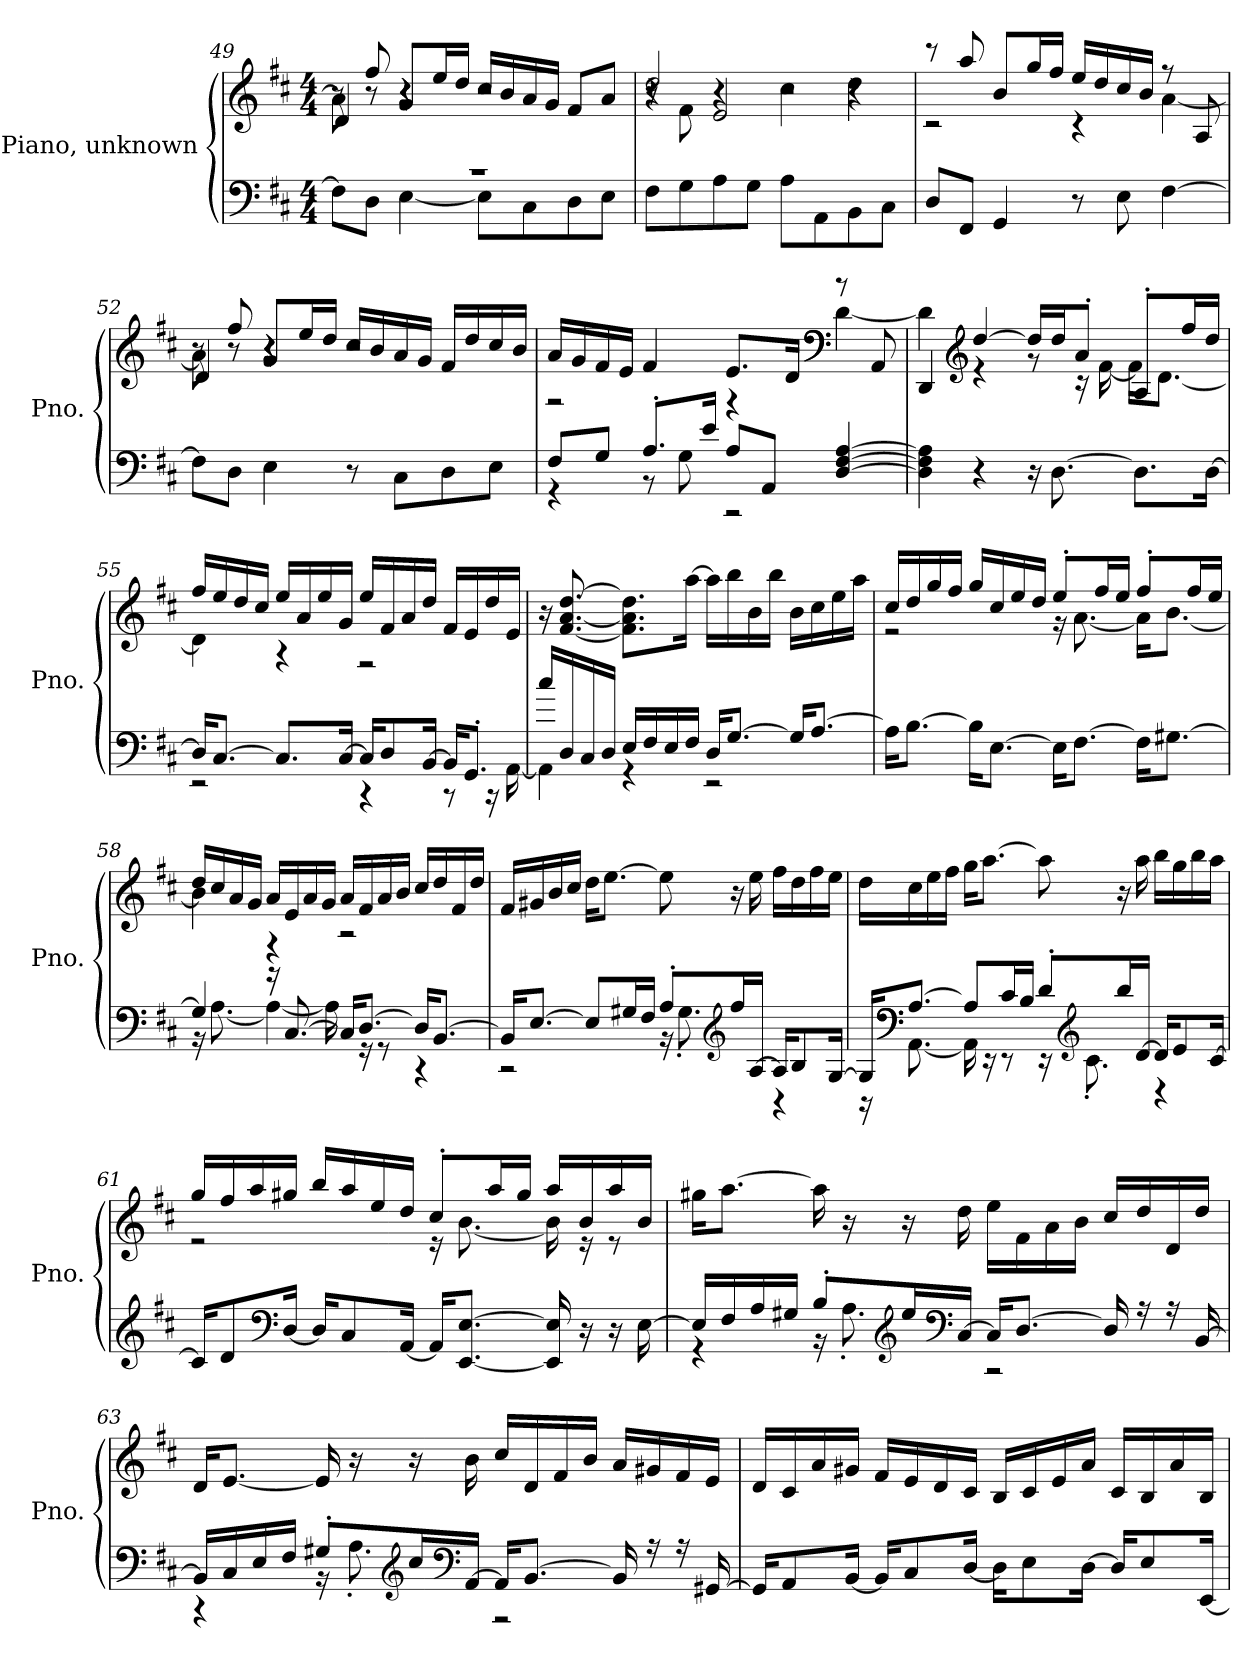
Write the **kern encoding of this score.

**kern	**kern
*part1	*part1
*staff2	*staff1
*I"Piano, unknown	*
*I'Pno.	*
*clefF4	*clefG2
*k[f#c#]	*k[f#c#]
*M4/4	*M4/4
=49	=49
*^	*^
*	*	*	*^
1r	8F#\L]	8r	8a\]	4d/
.	8D\J	8ff#/	8r	.
.	[4E\	8g/L	4r	4r
.	.	16ee/L	.	.
.	.	16dd/JJ	.	.
.	8E\L]	16cc#/LL	2r	2r
.	.	16b/	.	.
.	8C#\	16a/	.	.
.	.	16g/JJ	.	.
.	8D\	8f#/L	.	.
.	8E\J	8a/J	.	.
*v	*v	*	*	*
=50	=50	=50	=50
8F#\L	2dd/	8r	4r
8G\	.	8f#\	.
8A\	.	4r	2e/
8G\J	.	.	.
8A\L	2r	4cc#\	.
8AA\	.	.	.
8BB\	.	4dd\	4r
8C#\J	.	.	.
*	*	*v	*v
=51	=51	=51
8D/L	8r	2r
8FF#/J	8aa/	.
4GG/	8b/L	.
.	16gg/L	.
.	16ff#/JJ	.
8r	16ee/LL	4r
.	16dd/	.
8E\	16cc#/	.
.	16b/JJ	.
[4F#\	8r	[4a\
.	8A/	.
!!LO:PB:g=z
=52	=52	=52
*	*	*^
8F#\L]	8r	8a\]	4d/
8D\J	8ff#/	8r	.
4E\	8g/L	4r	4r
.	16ee/L	.	.
.	16dd/JJ	.	.
8r	16cc#/LL	2r	2r
.	16b/	.	.
8C#\L	16a/	.	.
.	16g/JJ	.	.
8D\	16f#/LL	.	.
.	16dd/	.	.
8E\J	16cc#/	.	.
.	16b/JJ	.	.
*	*	*v	*v
=53	=53	=53
*^	*	*
8F#/L	4r	16a/LL	2r
.	.	16g/	.
8G/J	.	16f#/	.
.	.	16e/JJ	.
8.A'/L	8r	4f#/	.
.	8G\	.	.
16e/Jk	.	.	.
8A/L	2r	8.e/L	4r
8AA/J	.	.	.
.	.	16d/Jk	.
*	*	*clefF4	*
[4D/ [4F#/ [4A/	.	8r	[4d\
.	.	8AA/	.
*v	*v	*	*
=54	=54	=54
4D\] 4F#\] 4A\]	4DD/	4d\]
*	*clefG2	*
4r	[4dd/	4r
16r	16dd/LL]	8r
[8.D\	16dd/J	.
.	8a'/J	16r
.	.	[16f#\
8.D\L]	8A'/L	16f#\KL]
.	.	[8.d\J
.	16ff#/L	.
[16D\Jk	16dd/JJ	.
!!LO:LB:g=z	!!
=55	=55	=55
*^	*	*
16D/KL]	2r	16ff#/LL	4d\]
[8.C#/J	.	16ee/	.
.	.	16dd/	.
.	.	16cc#/JJ	.
8.C#/L]	.	16ee/LL	4r
.	.	16a/	.
.	.	16ee/	.
[16C#/Jk	.	16g/JJ	.
16C#/KL]	4r	16ee/LL	2r
8D/	.	16f#/	.
.	.	16a/	.
[16BB/Jk	.	16dd/JJ	.
16BB/KL]	8r	16f#/LL	.
8.GG'/J	.	16e/	.
.	16r	16dd/	.
.	[16AA\	16e/JJ	.
*	*	*v	*v
=56	=56	=56
16cc#/LL	4AA\]	16r
16D/	.	[8.f#/ [8.a/ [8.dd/
16C#/	.	.
16D/JJ	.	.
16E/LL	4r	8.f#\] 8.a\] 8.dd\]L
16F#/	.	.
16E/	.	.
16F#/JJ	.	[16aa\Jk
16D/KL	2r	16aa\LL]
[8.G/J	.	16bb\
.	.	16b\
.	.	16bb\JJ
16G/KL]	.	16b\LL
[8.A/J	.	16cc#\
.	.	16ee\
.	.	16aa\JJ
*v	*v	*
!!LO:LB:g=z
=57	=57
*	*^
16A\KL]	16cc#/LL	2r
[8.B\J	16dd/	.
.	16gg/	.
.	16ff#/JJ	.
16B\KL]	16gg/LL	.
[8.E\J	16cc#/	.
.	16ee/	.
.	16dd/JJ	.
16E\KL]	8ee'/L	16r
[8.F#\J	.	[8.a\
.	16ff#/L	.
.	16ee/JJ	.
16F#\KL]	8ff#'/L	16a\KL]
[8.G#X\J	.	[8.b\J
.	16ff#/L	.
.	16ee/JJ	.
=58	=58	=58
*^	*	*
4G#/]	16r	16dd/LL	4b\]
.	[8.A\	16cc#/	.
.	.	16a/	.
.	.	16g/JJ	.
16r	4A\_	16a/LL	4r
[8.C#/	.	16e/	.
.	.	16a/	.
.	.	16g/JJ	.
16C#/KL]	16A\]	16a/LL	2r
[8.D/J	16r	16f#/	.
.	8r	16a/	.
.	.	16b/JJ	.
16D/KL]	4r	16cc#/LL	.
[8.BB/J	.	16dd/	.
.	.	16f#/	.
.	.	16dd/JJ	.
*	*	*v	*v
!!LO:LB:g=z
=59	=59	=59
16BB/KL]	2r	16f#/LL
[8.E/J	.	16g#X/
.	.	16b/
.	.	16cc#/JJ
8E/L]	.	16dd\KL
.	.	[8.ee\J
16G#X/L	.	.
16F#/JJ	.	.
8A'/L	16r	8ee\]
.	8.G#'\	.
*clefG2	*	*
16ff#/L	.	16r
[16A/JJ	.	16ee\
16A/KL]	4r	16ff#\LL
8B/	.	16dd\
.	.	16ff#\
[16G#/Jk	.	16ee\JJ
=60	=60	=60
16G#/KL]	16r	16dd\LL
*clefF4	*	*
[8.A/J	[8.AA\	16cc#\
.	.	16ee\
.	.	16ff#\JJ
8A/L]	16AA\]	16gg\KL
.	16r	[8.aa\J
16c#/L	8r	.
16B/JJ	.	.
8d'/L	16r	8aa\]
*clefG2	*	*
.	8.c#'\	.
16bb/L	.	16r
[16d/JJ	.	16aa\
16d/KL]	4r	16bb\LL
8e/	.	16gg\
.	.	16bb\
[16c#/Jk	.	16aa\JJ
*v	*v	*
!!LO:LB:g=z
=61	=61
*	*^
16c#/KL]	16gg/LL	2r
8d/	16ff#/	.
.	16aa/	.
*clefF4	*	*
[16D/Jk	16gg#X/JJ	.
16D/KL]	16bb/LL	.
8C#/	16aa/	.
.	16ee/	.
[16AA/Jk	16dd/JJ	.
16AA/KL]	8cc#'/L	16r
[8.EE/ [8.E/J	.	[8.b\
.	16aa/L	.
.	16gg#/JJ	.
16EE/] 16E/]	16aa/LL	16b\]
16r	16b/	16r
16r	16aa/	8r
[16E\	16b/JJ	.
*	*v	*v
=62	=62
*^	*
16E/LL]	4r	16gg#X\KL
16F#/	.	[8.aa\J
16A/	.	.
16G#X/JJ	.	.
8B'/L	16r	16aa\]
.	8.A'\	16r
*clefG2	*	*
16ee/L	.	16r
*clefF4	*	*
[16C#/JJ	.	16dd\
16C#/KL]	2r	16ee\LL
[8.D/J	.	16f#\
.	.	16a\
.	.	16b\JJ
16D/]	.	16cc#/LL
16r	.	16dd/
16r	.	16d/
[16BB/	.	16dd/JJ
!!LO:LB:g=z
=63	=63	=63
16BB/LL]	4r	16d/KL
16C#/	.	[8.e/J
16E/	.	.
16F#/JJ	.	.
8G#X'/L	16r	16e/]
.	8.A'\	16r
*clefG2	*	*
16cc#/L	.	16r
*clefF4	*	*
[16AA/JJ	.	16b\
16AA/KL]	2r	16cc#/LL
[8.BB/J	.	16d/
.	.	16f#/
.	.	16b/JJ
16BB/]	.	16a/LL
16r	.	16g#X/
16r	.	16f#/
[16GG#X/	.	16e/JJ
*v	*v	*
=64	=64
16GG#/KL]	16d/LL
8AA/	16c#/
.	16a/
[16BB/Jk	16g#X/JJ
16BB/KL]	16f#/LL
8C#/	16e/
.	16d/
[16D/Jk	16c#/JJ
16D\KL]	16B/LL
8E\	16c#/
.	16e/
[16D\Jk	16a/JJ
16D/KL]	16c#/LL
8E/	16B/
.	16a/
[16EE/Jk	16B/JJ
=	=
*-	*-
